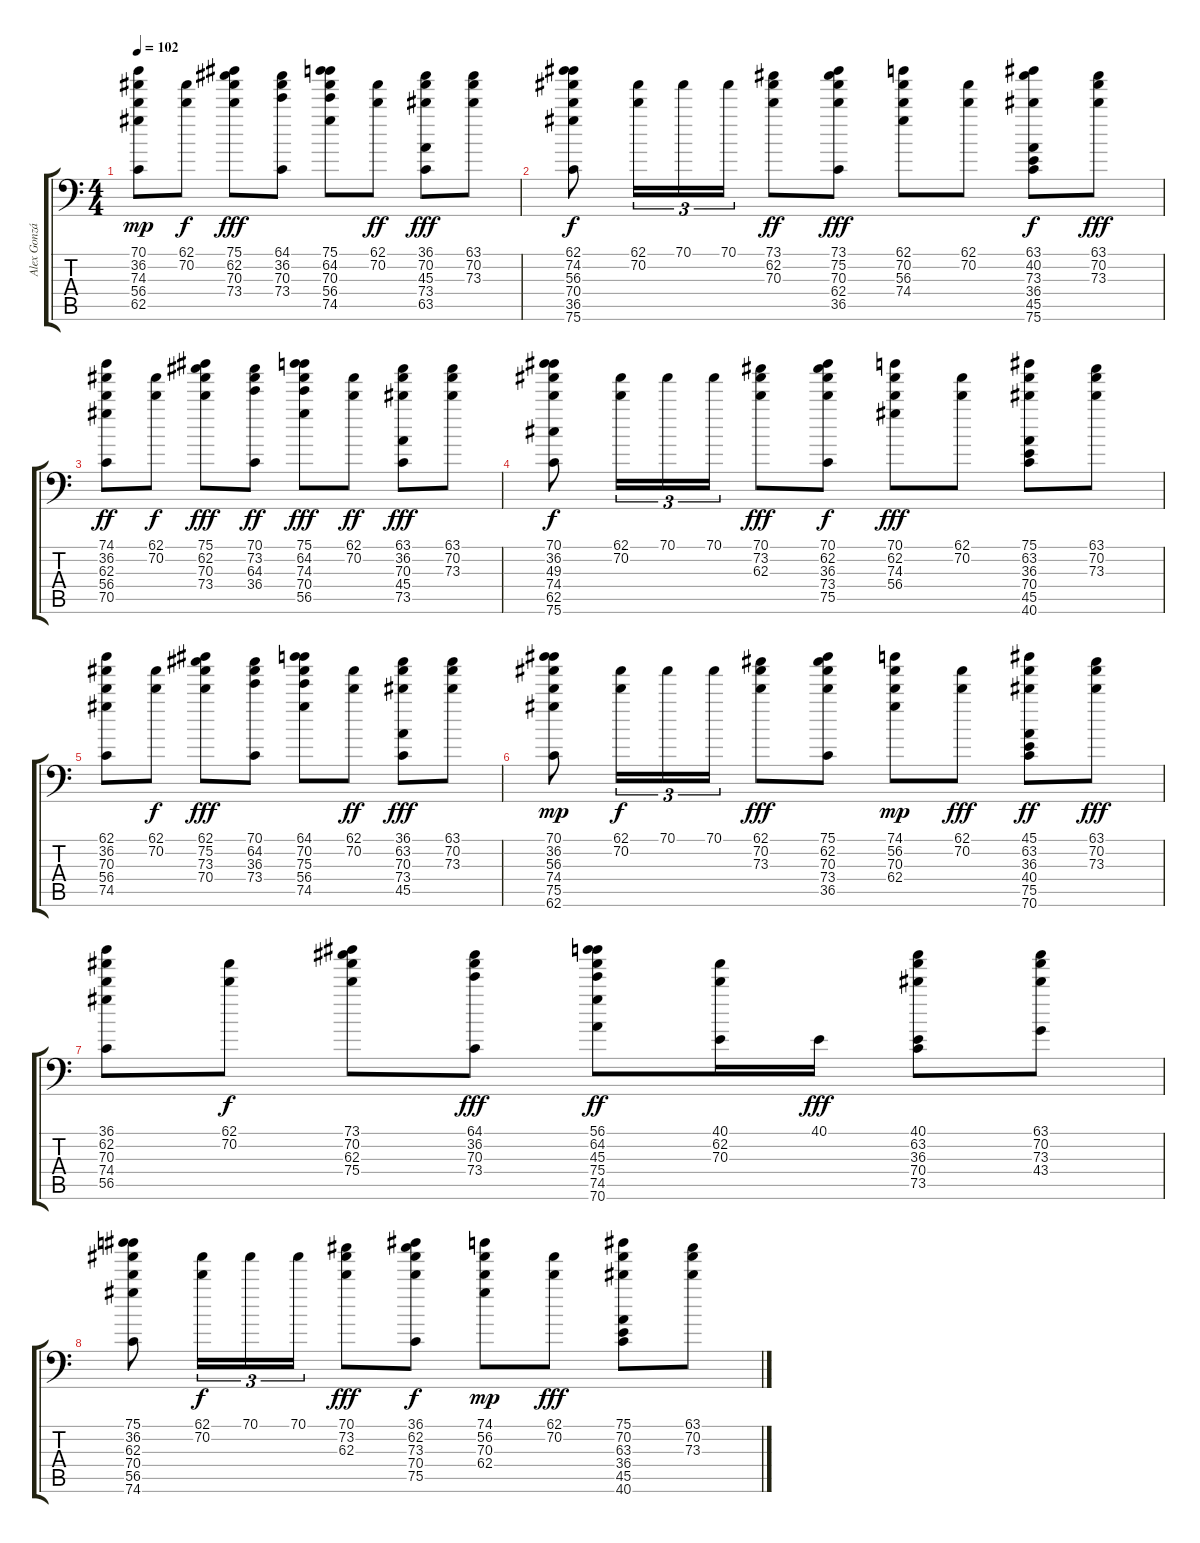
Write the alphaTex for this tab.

\track ("Alex González" "Alex Gonzá") {instrument acousticgrandpiano}
\staff {score tabs}
\tuning (C-1 C-1 C-1 C-1 C-1 C-1) {hide}
\ts (4 4)
\tempo 102
\clef f4
\ks c
(70.1 36.2 74.3 56.4 62.5).8{dy mp} (62.1 70.2).8{dy f} (75.1 62.2 70.3 73.4).8{dy fff} (64.1 36.2 70.3 73.4).8 (75.1 64.2 70.3 56.4 74.5).8 (62.1 70.2).8{dy ff} (36.1 70.2 45.3 73.4 63.5).8{dy fff} (63.1 70.2 73.3).8 |
(62.1 74.2 56.3 70.4 36.5 75.6).8{dy f} (62.1 70.2).16{tu (3 2)} 70.1.16{tu (3 2)} 70.1.16{tu (3 2)} (73.1 62.2 70.3).8{dy ff} (73.1 75.2 70.3 62.4 36.5).8{dy fff} (62.1 70.2 56.3 74.4).8 (62.1 70.2).8 (63.1 40.2 73.3 36.4 45.5 75.6).8{dy f} (63.1 70.2 73.3).8{dy fff} |
(74.1 36.2 62.3 56.4 70.5).8{dy ff} (62.1 70.2).8{dy f} (75.1 62.2 70.3 73.4).8{dy fff} (70.1 73.2 64.3 36.4).8{dy ff} (75.1 64.2 74.3 70.4 56.5).8{dy fff} (62.1 70.2).8{dy ff} (63.1 36.2 70.3 45.4 73.5).8{dy fff} (63.1 70.2 73.3).8 |
(70.1 36.2 49.3 74.4 62.5 75.6).8{dy f} (62.1 70.2).16{tu (3 2)} 70.1.16{tu (3 2)} 70.1.16{tu (3 2)} (70.1 73.2 62.3).8{dy fff} (70.1 62.2 36.3 73.4 75.5).8{dy f} (70.1 62.2 74.3 56.4).8{dy fff} (62.1 70.2).8 (75.1 63.2 36.3 70.4 45.5 40.6).8 (63.1 70.2 73.3).8 |
(62.1 36.2 70.3 56.4 74.5).8 (62.1 70.2).8{dy f} (62.1 75.2 73.3 70.4).8{dy fff} (70.1 64.2 36.3 73.4).8 (64.1 70.2 75.3 56.4 74.5).8 (62.1 70.2).8{dy ff} (36.1 63.2 70.3 73.4 45.5).8{dy fff} (63.1 70.2 73.3).8 |
(70.1 36.2 56.3 74.4 75.5 62.6).8{dy mp} (62.1 70.2).16{tu (3 2) dy f} 70.1.16{tu (3 2)} 70.1.16{tu (3 2)} (62.1 70.2 73.3).8{dy fff} (75.1 62.2 70.3 73.4 36.5).8 (74.1 56.2 70.3 62.4).8{dy mp} (62.1 70.2).8{dy fff} (45.1 63.2 36.3 40.4 75.5 70.6).8{dy ff} (63.1 70.2 73.3).8{dy fff} |
(36.1 62.2 70.3 74.4 56.5).8 (62.1 70.2).8{dy f} (73.1 70.2 62.3 75.4).8 (64.1 36.2 70.3 73.4).8{dy fff} (56.1 64.2 45.3 75.4 74.5 70.6).8{dy ff} (40.1 62.2 70.3).16 40.1.16{dy fff} (40.1 63.2 36.3 70.4 73.5).8 (63.1 70.2 73.3 43.4).8 |
(75.1 36.2 62.3 70.4 56.5 74.6).8 (62.1 70.2).16{tu (3 2) dy f} 70.1.16{tu (3 2)} 70.1.16{tu (3 2)} (70.1 73.2 62.3).8{dy fff} (36.1 62.2 73.3 70.4 75.5).8{dy f} (74.1 56.2 70.3 62.4).8{dy mp} (62.1 70.2).8{dy fff} (75.1 70.2 63.3 36.4 45.5 40.6).8 (63.1 70.2 73.3).8
